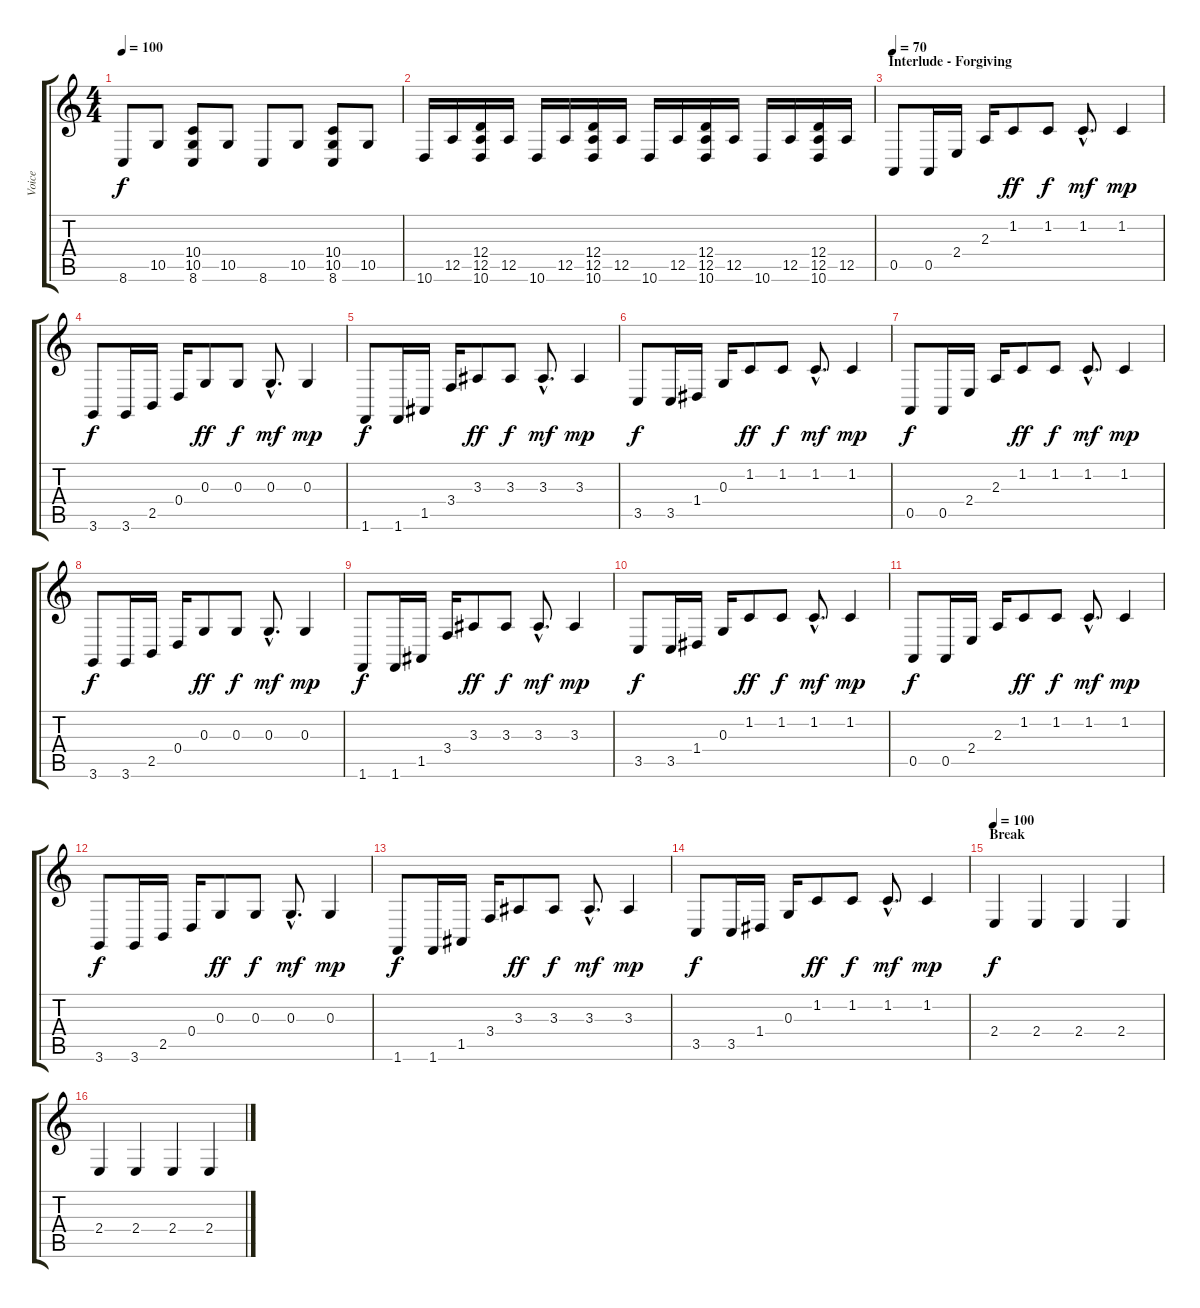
\track ("Voice" "Voice") {instrument koto}
\staff {score tabs}
\tuning (E4 B3 G3 D3 A2 E2) {hide}
\ts (4 4)
\tempo 100
\clef g2
\ks c
8.6.8{dy f} 10.5.8 (10.4 10.5 8.6).8 10.5.8 8.6.8 10.5.8 (10.4 10.5 8.6).8 10.5.8 |
10.6.16 12.5.16 (12.4 12.5 10.6).16 12.5.16 10.6.16 12.5.16 (12.4 12.5 10.6).16 12.5.16 10.6.16 12.5.16 (12.4 12.5 10.6).16 12.5.16 10.6.16 12.5.16 (12.4 12.5 10.6).16 12.5.16 |
\section ("" "Interlude - Forgiving")
\tempo 70
0.5.8 0.5.16 2.4.16 2.3.16 1.2.8{dy ff} 1.2.8{dy f} 1.2{hac}.8{d dy mf} 1.2.4{dy mp} |
3.6.8{dy f} 3.6.16 2.5.16 0.4.16 0.3.8{dy ff} 0.3.8{dy f} 0.3{hac}.8{d dy mf} 0.3.4{dy mp} |
1.6.8{dy f} 1.6.16 1.5.16 3.4.16 3.3.8{dy ff} 3.3.8{dy f} 3.3{hac}.8{d dy mf} 3.3.4{dy mp} |
3.5.8{dy f} 3.5.16 1.4.16 0.3.16 1.2.8{dy ff} 1.2.8{dy f} 1.2{hac}.8{d dy mf} 1.2.4{dy mp} |
0.5.8{dy f} 0.5.16 2.4.16 2.3.16 1.2.8{dy ff} 1.2.8{dy f} 1.2{hac}.8{d dy mf} 1.2.4{dy mp} |
3.6.8{dy f} 3.6.16 2.5.16 0.4.16 0.3.8{dy ff} 0.3.8{dy f} 0.3{hac}.8{d dy mf} 0.3.4{dy mp} |
1.6.8{dy f} 1.6.16 1.5.16 3.4.16 3.3.8{dy ff} 3.3.8{dy f} 3.3{hac}.8{d dy mf} 3.3.4{dy mp} |
3.5.8{dy f} 3.5.16 1.4.16 0.3.16 1.2.8{dy ff} 1.2.8{dy f} 1.2{hac}.8{d dy mf} 1.2.4{dy mp} |
0.5.8{dy f} 0.5.16 2.4.16 2.3.16 1.2.8{dy ff} 1.2.8{dy f} 1.2{hac}.8{d dy mf} 1.2.4{dy mp} |
3.6.8{dy f} 3.6.16 2.5.16 0.4.16 0.3.8{dy ff} 0.3.8{dy f} 0.3{hac}.8{d dy mf} 0.3.4{dy mp} |
1.6.8{dy f} 1.6.16 1.5.16 3.4.16 3.3.8{dy ff} 3.3.8{dy f} 3.3{hac}.8{d dy mf} 3.3.4{dy mp} |
3.5.8{dy f} 3.5.16 1.4.16 0.3.16 1.2.8{dy ff} 1.2.8{dy f} 1.2{hac}.8{d dy mf} 1.2.4{dy mp} |
\section ("" "Break")
\tempo 100
2.4.4{dy f} 2.4.4 2.4.4 2.4.4 |
2.4.4 2.4.4 2.4.4 2.4.4
